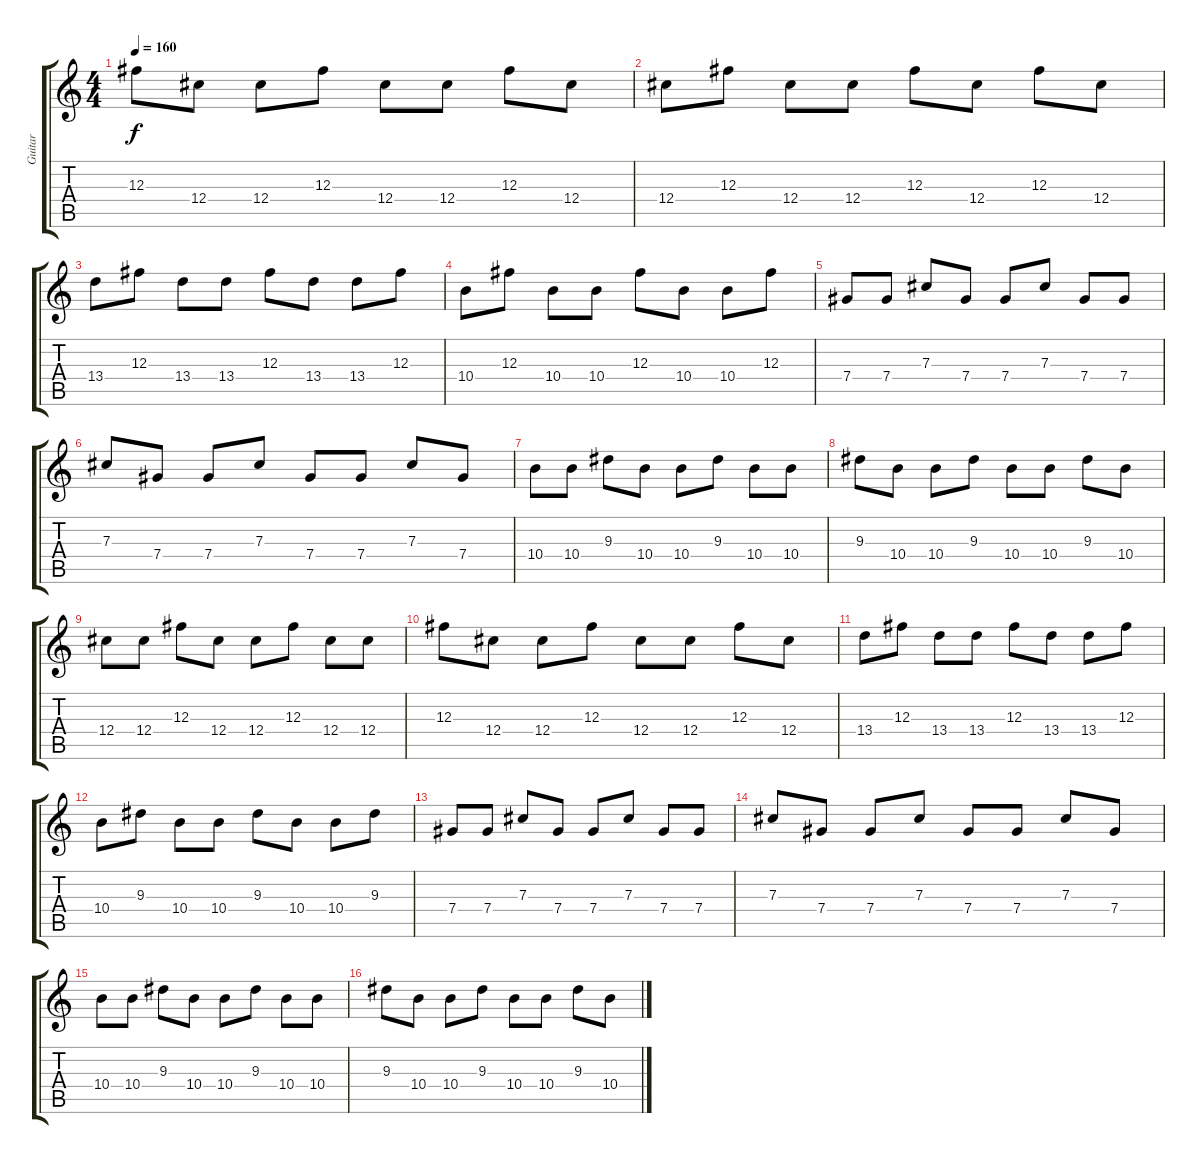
\track ("Guitar" "Guitar") {instrument distortionguitar}
\staff {score tabs}
\tuning (Eb4 Bb3 Gb3 Db3 Ab2 Eb2) {hide}
\ts (4 4)
\tempo 160
\clef g2
\ks c
12.3.8{dy f} 12.4.8 12.4.8 12.3.8 12.4.8 12.4.8 12.3.8 12.4.8 |
12.4.8 12.3.8 12.4.8 12.4.8 12.3.8 12.4.8 12.3.8 12.4.8 |
13.4.8 12.3.8 13.4.8 13.4.8 12.3.8 13.4.8 13.4.8 12.3.8 |
10.4.8 12.3.8 10.4.8 10.4.8 12.3.8 10.4.8 10.4.8 12.3.8 |
7.4.8 7.4.8 7.3.8 7.4.8 7.4.8 7.3.8 7.4.8 7.4.8 |
7.3.8 7.4.8 7.4.8 7.3.8 7.4.8 7.4.8 7.3.8 7.4.8 |
10.4.8 10.4.8 9.3.8 10.4.8 10.4.8 9.3.8 10.4.8 10.4.8 |
9.3.8 10.4.8 10.4.8 9.3.8 10.4.8 10.4.8 9.3.8 10.4.8 |
12.4.8 12.4.8 12.3.8 12.4.8 12.4.8 12.3.8 12.4.8 12.4.8 |
12.3.8 12.4.8 12.4.8 12.3.8 12.4.8 12.4.8 12.3.8 12.4.8 |
13.4.8 12.3.8 13.4.8 13.4.8 12.3.8 13.4.8 13.4.8 12.3.8 |
10.4.8 9.3.8 10.4.8 10.4.8 9.3.8 10.4.8 10.4.8 9.3.8 |
7.4.8 7.4.8 7.3.8 7.4.8 7.4.8 7.3.8 7.4.8 7.4.8 |
7.3.8 7.4.8 7.4.8 7.3.8 7.4.8 7.4.8 7.3.8 7.4.8 |
10.4.8 10.4.8 9.3.8 10.4.8 10.4.8 9.3.8 10.4.8 10.4.8 |
9.3.8 10.4.8 10.4.8 9.3.8 10.4.8 10.4.8 9.3.8 10.4.8
